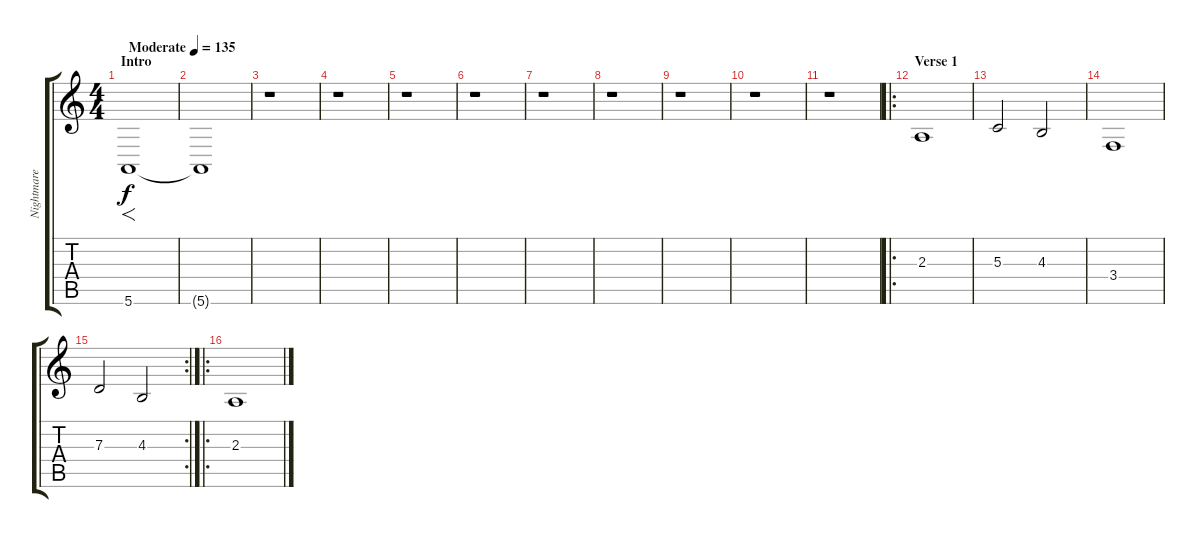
\track ("Nightmare Industrie Synthétiseur 1" "Nightmare ") {instrument choiraahs}
\staff {score tabs}
\tuning (E4 B3 G3 D3 A2 E2) {hide}
\ts (4 4)
\section ("" "Intro")
\tempo (135 "Moderate")
\clef g2
\ks c
5.6.1{f dy f instrument choiraahs} |
5.6{t}.1 |
r.1 |
r.1 |
r.1 |
r.1 |
r.1 |
r.1 |
r.1 |
r.1 |
r.1 |
\ro
\section ("" "Verse 1")
2.3.1 |
5.3.2 4.3.2 |
3.4.1 |
\rc 2
7.3.2 4.3.2 |
\ro
2.3.1
